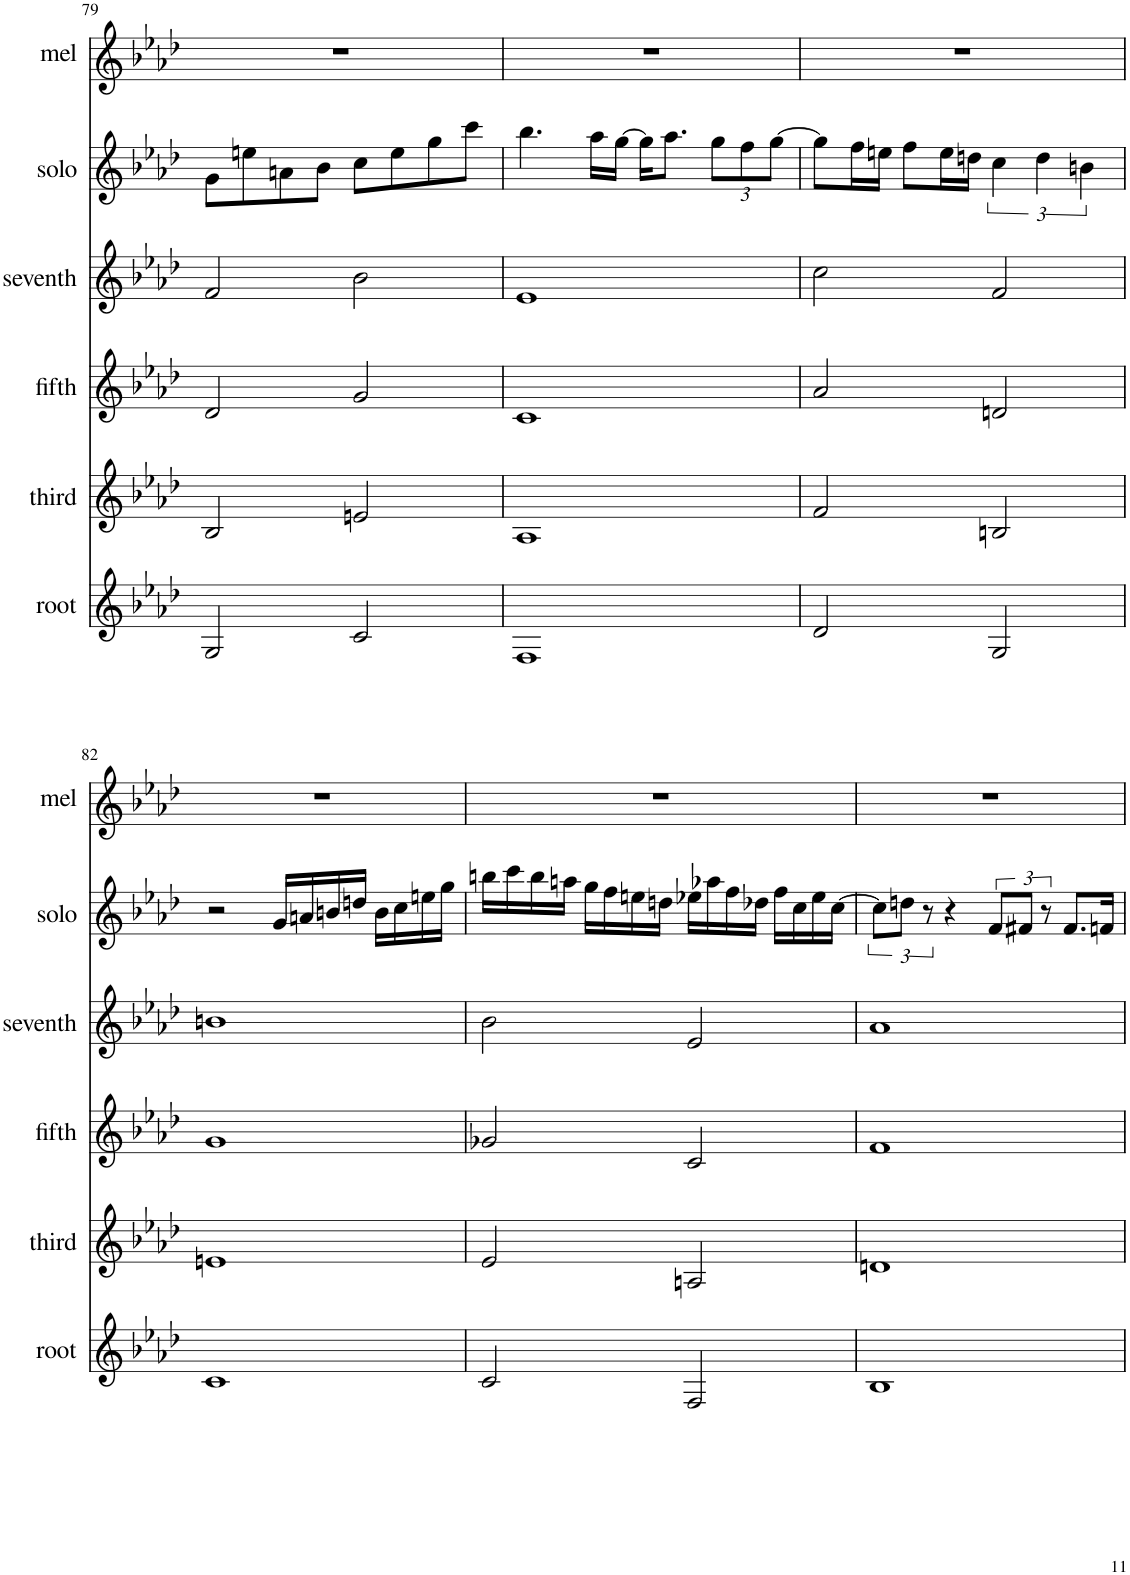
**kern	**kern	**kern	**kern	**kern	**kern
*part6	*part5	*part4	*part3	*part2	*part1
*staff6	*staff5	*staff4	*staff3	*staff2	*staff1
*I"root	*I"third	*I"fifth	*I"seventh	*I"solo	*I"mel
*I'root	*I'third	*I'fifth	*I'seventh	*I'solo	*I'mel
!!LO:PB:g=z
*clefG2	*clefG2	*clefG2	*clefG2	*clefG2	*clefG2
*k[b-e-a-d-]	*k[b-e-a-d-]	*k[b-e-a-d-]	*k[b-e-a-d-]	*k[b-e-a-d-]	*k[b-e-a-d-]
*M4/4	*M4/4	*M4/4	*M4/4	*M4/4	*M4/4
=79	=79	=79	=79	=79	=79
2G/	2B-/	2d-/	2f/	8g\L	1r
.	.	.	.	8een\	.
.	.	.	.	8an\	.
.	.	.	.	8b-\J	.
2c/	2en/	2g/	2b-\	8cc\L	.
.	.	.	.	8ee\	.
.	.	.	.	8gg\	.
.	.	.	.	8ccc\J	.
=80	=80	=80	=80	=80	=80
1F	1A-	1c	1e-	4.bb-\	1r
.	.	.	.	16aa-\LL	.
.	.	.	.	[16gg\JJ	.
.	.	.	.	16gg\KL]	.
.	.	.	.	8.aa-\J	.
*	*	*	*	*Xbrackettup	*
.	.	.	.	12gg\L	.
.	.	.	.	12ff\	.
.	.	.	.	[12gg\J	.
=81	=81	=81	=81	=81	=81
2d-/	2f/	2a-/	2cc\	8gg\L]	1r
.	.	.	.	16ff\L	.
.	.	.	.	16een\JJ	.
.	.	.	.	8ff\L	.
.	.	.	.	16ee\L	.
.	.	.	.	16ddn\JJ	.
*	*	*	*	*brackettup	*
2G/	2Bn/	2dn/	2f/	6cc\	.
.	.	.	.	6dd\	.
.	.	.	.	6bn\	.
!!LO:LB:g=z
=82	=82	=82	=82	=82	=82
1c	1en	1g	1bn	2r	1r
.	.	.	.	16g/LL	.
.	.	.	.	16an/	.
.	.	.	.	16bn/	.
.	.	.	.	16ddn/JJ	.
.	.	.	.	16b\LL	.
.	.	.	.	16cc\	.
.	.	.	.	16een\	.
.	.	.	.	16gg\JJ	.
=83	=83	=83	=83	=83	=83
2c/	2e-/	2g-X/	2b-\	16bbn\LL	1r
.	.	.	.	16ccc\	.
.	.	.	.	16bb\	.
.	.	.	.	16aan\JJ	.
.	.	.	.	16gg\LL	.
.	.	.	.	16ff\	.
.	.	.	.	16een\	.
.	.	.	.	16ddn\JJ	.
2F/	2An/	2c/	2e-/	16ee-X\LL	.
.	.	.	.	16aa-X\	.
.	.	.	.	16ff\	.
.	.	.	.	16dd-X\JJ	.
.	.	.	.	16ff\LL	.
.	.	.	.	16cc\	.
.	.	.	.	16ee-\	.
.	.	.	.	[16cc\JJ	.
=84	=84	=84	=84	=84	=84
1B-	1dn	1f	1a-	12cc\L]	1r
.	.	.	.	12ddn\J	.
.	.	.	.	12r	.
.	.	.	.	4r	.
.	.	.	.	12f/L	.
.	.	.	.	12f#X/J	.
.	.	.	.	12r	.
.	.	.	.	8.f#/L	.
.	.	.	.	16fn/Jk	.
=	=	=	=	=	=
*-	*-	*-	*-	*-	*-
